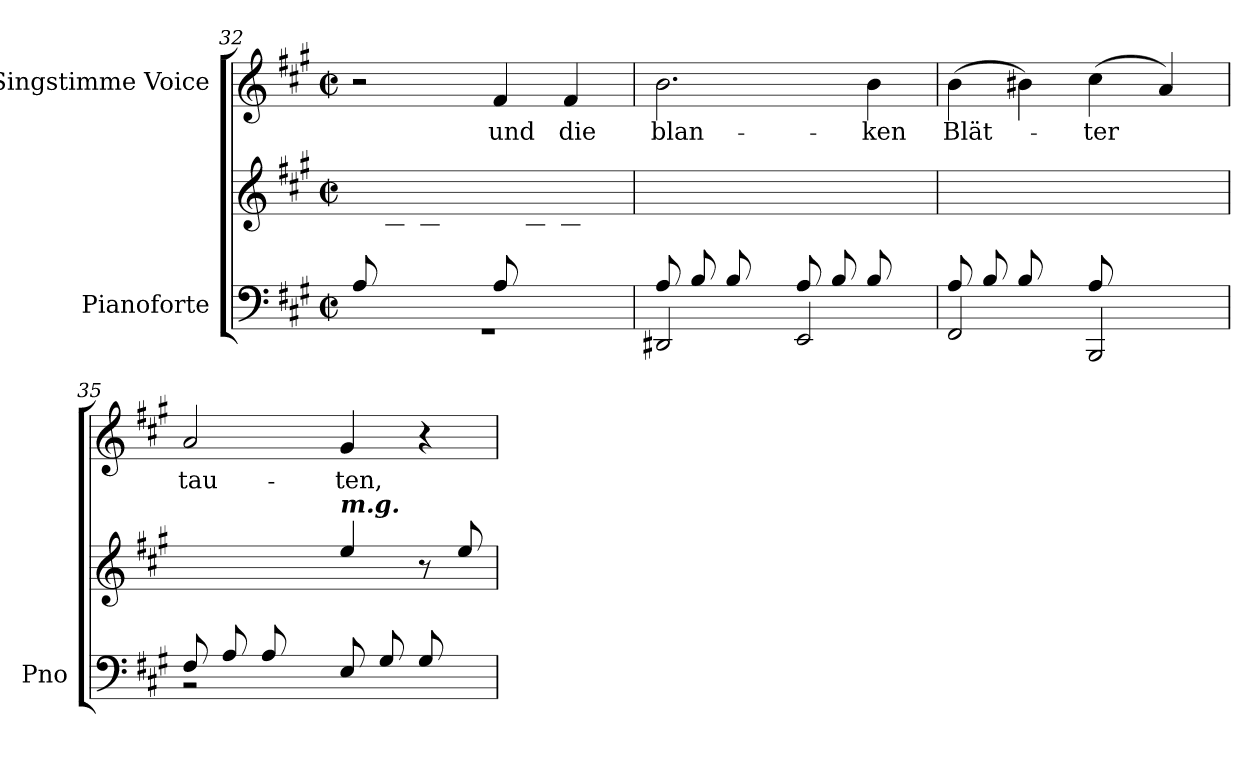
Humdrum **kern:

**kern	**kern	**kern	**text
*part2	*part2	*part1	*part1
*staff3	*staff2	*staff1	*staff1
*I"Pianoforte	*	*I"Singstimme Voice	*
*I'Pno	*	*	*
*clefF4	*clefG2	*clefG2	*
*k[f#c#g#]	*k[f#c#g#]	*k[f#c#g#]	*
*M2/2	*M2/2	*M2/2	*
*met(c|)	*met(c|)	*met(c|)	*
=32	=32	=32	=32
*^	*	*	*
8A/L	1rGG	8ryy	2r	.
4.ryy	.	8c#\	.	.
.	.	8c#\	.	.
.	.	8f#\J	.	.
!	!	!	!	!LO:LY:b
8A/L	.	8ryy	4f#/	und
4.ryy	.	8cn\	.	.
!	!	!	!	!LO:LY:b
.	.	8c\	4f#/	die
.	.	8f#\J	.	.
=33	=33	=33	=33	=33
!	!	!	!	!LO:LY:b
8A/L	2DD#X/	4.ryy	2.b\	blan-
8B/	.	.	.	.
8B/	.	.	.	.
8ryy	.	8f#\J	.	.
8A/L	2EE/	4.ryy	.	.
8B/	.	.	.	.
!	!	!	!	!LO:LY:b
8B/	.	.	4b\	-ken
8ryy	.	8e\J	.	.
=34	=34	=34	=34	=34
!	!	!	!	!LO:LY:b
8A/L	2FF#/	4.ryy	(>4b\	Blät-
8B/	.	.	.	.
8B/	.	.	4b#X\)	.
8ryy	.	8d#X\J	.	.
!	!	!	!	!LO:LY:b
8A/L	2BBB/	8ryy	(>4cc#\	-ter
4.ryy	.	8d#\	.	.
.	.	8d#\	4a/)	.
.	.	8f#\J	.	.
!!LO:LB:g=z
=35	=35	=35	=35	=35
*	*	*^	*	*
!	!	!	!	!	!LO:LY:b
8F#/L	2rBB	4.ryy	2..ryy	2a/	tau-
8A/	.	.	.	.	.
8A/	.	.	.	.	.
8ryy	.	8d#X\J	.	.	.
!	!	!LO:TX:a:Bi:t=m.g.	!	!	!
!	!	!	!	!	!LO:LY:b
2ryy	8E/L	4ee/	.	4g#/	-ten,
.	8G#/	.	.	.	.
.	8G#/	8r	.	4r	.
.	8ryy	8ee/	8e\J	.	.
*v	*v	*	*	*	*
*	*v	*v	*	*
=	=	=	=
*-	*-	*-	*-
